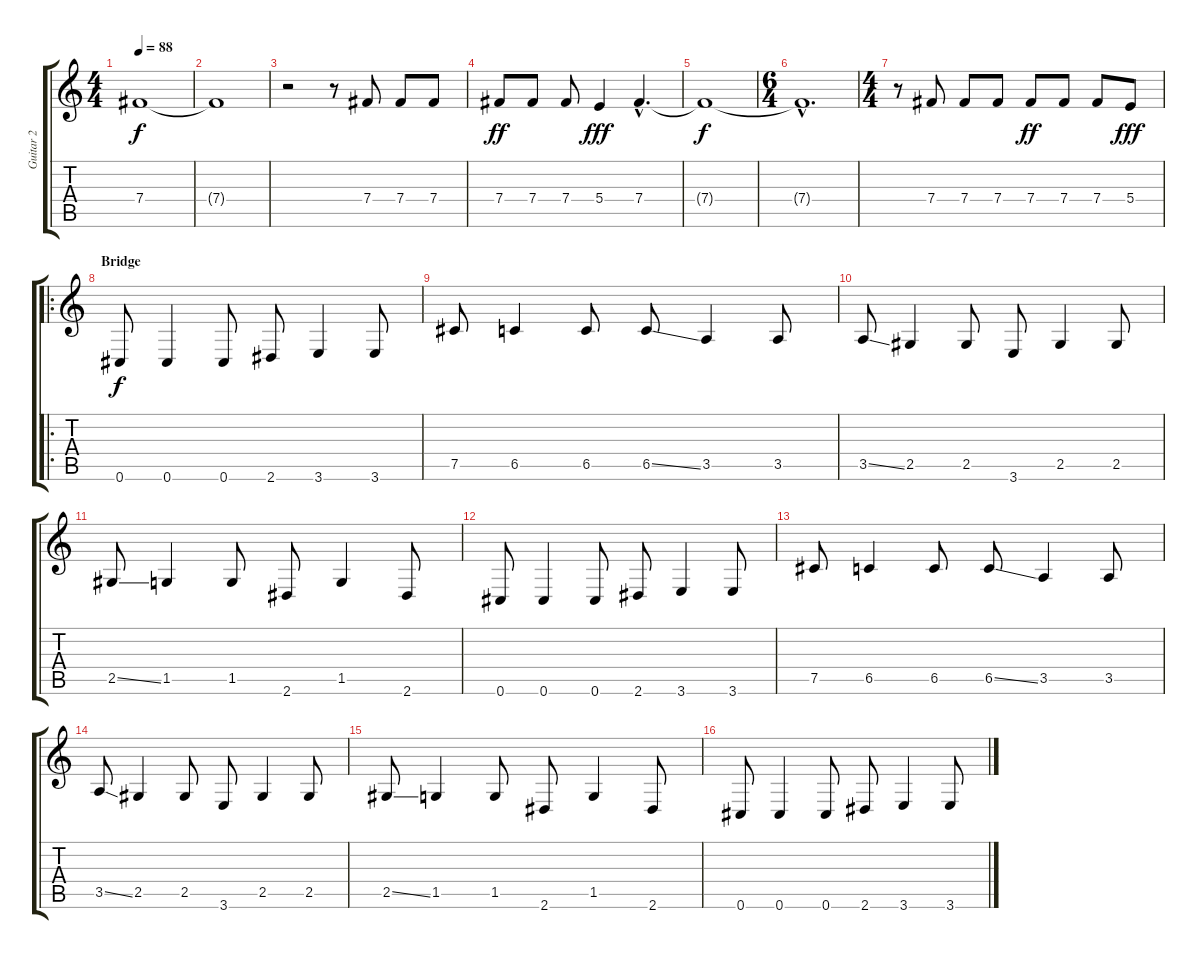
\track ("Guitar 2" "Guitar 2") {instrument electricguitarclean}
\staff {score tabs}
\tuning (Db4 Ab3 E3 B2 Gb2 Db2) {hide}
\ts (4 4)
\tempo 88
\clef g2
\ks c
7.4{t}.1{dy f} |
7.4{t}.1 |
r.2 r.8 7.4.8 7.4.8 7.4.8 |
7.4.8{dy ff} 7.4.8 7.4.8 5.4.4{dy fff} 7.4{hac}.4{d} |
7.4{t}.1{dy f} |
\ts (6 4)
7.4{hac t}.1{d} |
\ts (4 4)
r.8 7.4.8 7.4.8 7.4.8 7.4.8{dy ff} 7.4.8 7.4.8 5.4.8{dy fff} |
\ro
\section ("" "Bridge")
0.6.8{dy f} 0.6.4 0.6.8 2.6.8 3.6.4 3.6.8 |
7.5.8 6.5.4 6.5.8 6.5{ss}.8 3.5.4 3.5.8 |
3.5{ss}.8 2.5.4 2.5.8 3.6.8 2.5.4 2.5.8 |
2.5{ss}.8 1.5.4 1.5.8 2.6.8 1.5.4 2.6.8 |
0.6.8 0.6.4 0.6.8 2.6.8 3.6.4 3.6.8 |
7.5.8 6.5.4 6.5.8 6.5{ss}.8 3.5.4 3.5.8 |
3.5{ss}.8 2.5.4 2.5.8 3.6.8 2.5.4 2.5.8 |
2.5{ss}.8 1.5.4 1.5.8 2.6.8 1.5.4 2.6.8 |
0.6.8 0.6.4 0.6.8 2.6.8 3.6.4 3.6.8
